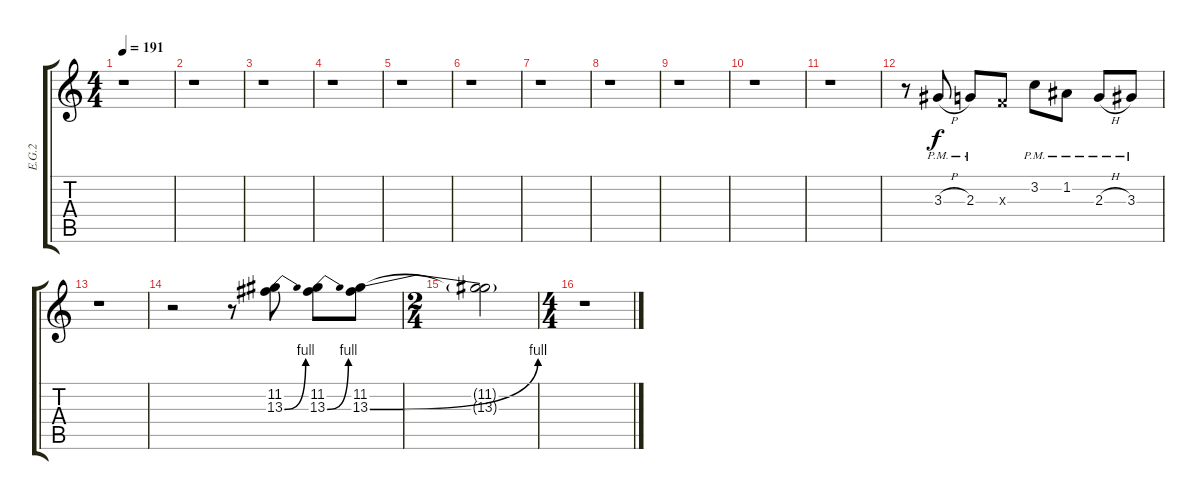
\track ("E.G.2" "E.G.2") {instrument distortionguitar}
\staff {score tabs}
\tuning (D4 A3 F3 C3 G2 C2) {hide}
\ts (4 4)
\tempo 191
\clef g2
\ks c
r.1{dy f} |
r.1 |
r.1 |
r.1 |
r.1 |
r.1 |
r.1 |
r.1 |
r.1 |
r.1 |
r.1 |
r.8 3.3{h pm}.8 2.3{pm}.8 0.3{x}.8 3.2{pm}.8 1.2{pm}.8 2.3{h pm}.8 3.3{pm}.8 |
r.1 |
r.2 r.8 (11.2 13.3{be (bend 0 0 60 4)}).8 (11.2 13.3{be (bend 0 0 60 4)}).8 (11.2 13.3{be (bend 0 0 60 4)}).8 |
\ts (2 4)
(11.2{t} 13.3{t}).2 |
\ts (4 4)
r.1
